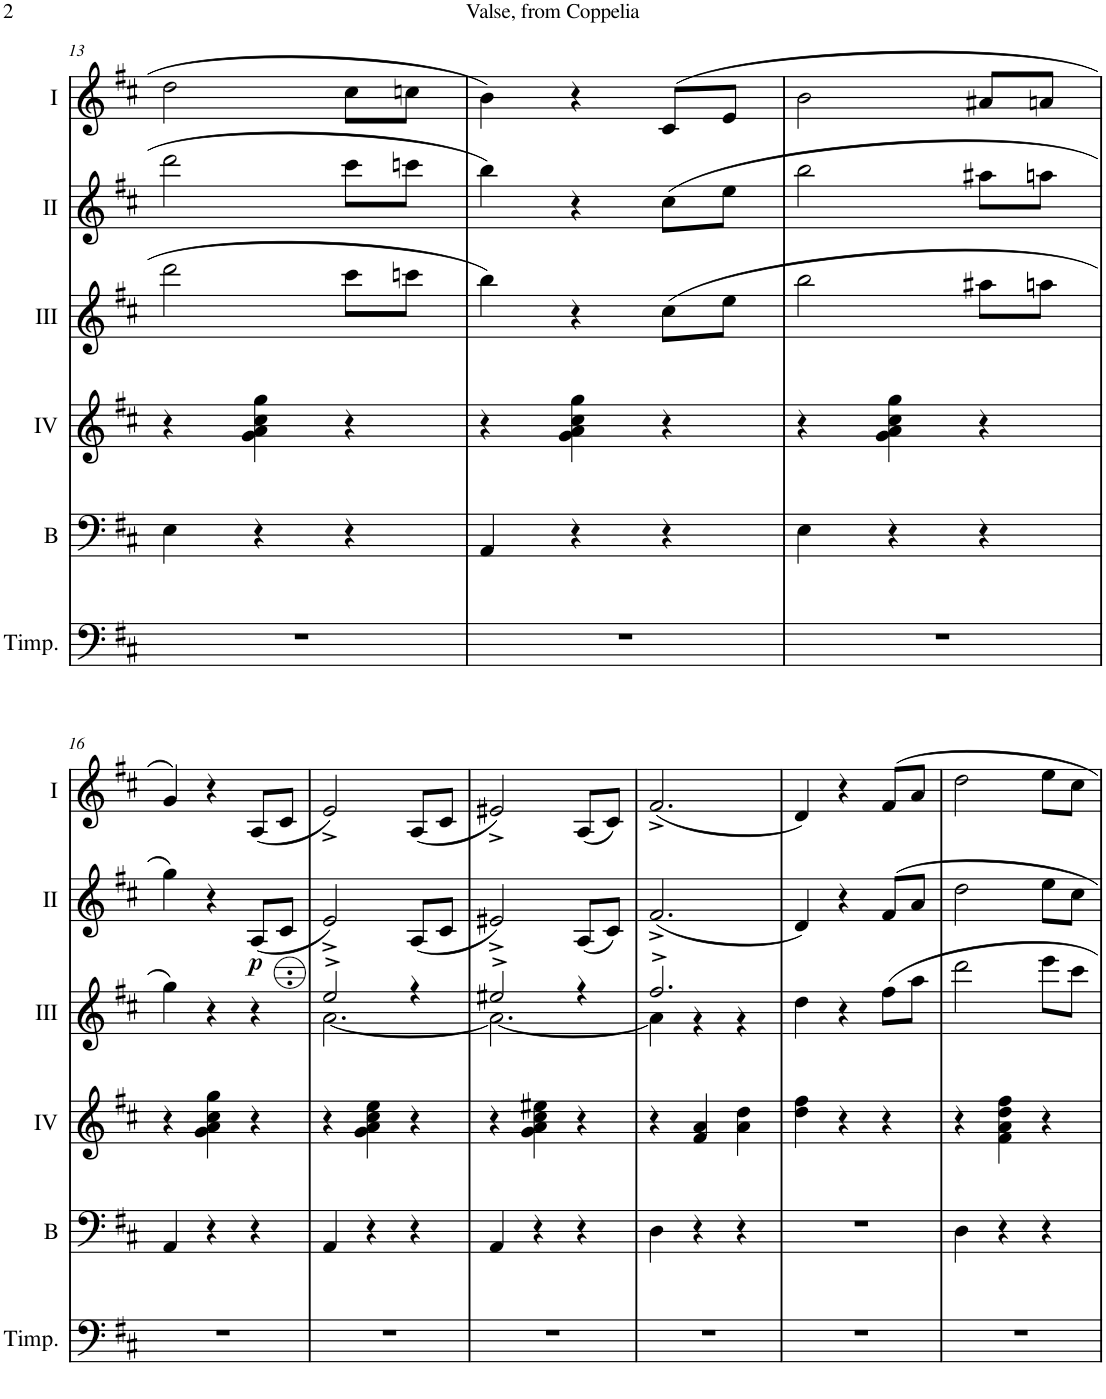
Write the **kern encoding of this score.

**kern	**kern	**kern	**kern	**kern	**dynam	**kern
*part6	*part5	*part4	*part3	*part2	*part2	*part1
*staff6	*staff5	*staff4	*staff3	*staff2	*staff2	*staff1
*I"Timpani	*I"Bass	*I"Acc. 4	*I"Acc. 3	*I"Acc. 2	*	*I"Acc. 1
*I'Timp.	*I'B	*	*	*	*	*
!!LO:PB:g=z
*clefF4	*clefF4	*clefG2	*clefG2	*clefG2	*	*clefG2
*	*Trd7c12	*Trd7c12	*Trd7c12	*	*	*
*k[f#c#]	*k[f#c#]	*k[f#c#]	*k[f#c#]	*k[f#c#]	*	*k[f#c#]
*M3/4	*M3/4	*M3/4	*M3/4	*M3/4	*	*M3/4
=13	=13	=13	=13	=13	=13	=13
2.r	4E\	4r	2ddd\	2ddd\	.	2dd\
.	4r	4g\ 4a\ 4cc#\ 4gg\	.	.	.	.
.	4r	4r	8ccc#\L	8ccc#\L	.	8cc#\L
.	.	.	8cccn\J	8cccn\J	.	8ccn\J
=14	=14	=14	=14	=14	=14	=14
2.r	4AA/	4r	4bb\	4bb\	.	4b\
.	4r	4g\ 4a\ 4cc#\ 4gg\	4r	4r	.	4r
.	4r	4r	(8cc#\L	(8cc#\L	.	(8c#/L
.	.	.	8ee\J	8ee\J	.	8e/J
=15	=15	=15	=15	=15	=15	=15
2.r	4E\	4r	2bb\	2bb\	.	2b\
.	4r	4g\ 4a\ 4cc#\ 4gg\	.	.	.	.
.	4r	4r	8aa#X\L	8aa#X\L	.	8a#X/L
.	.	.	8aan\J	8aan\J	.	8an/J
!!LO:LB:g=z
=16	=16	=16	=16	=16	=16	=16
2.r	4AA/	4r	4gg\)	4gg\)	.	4g/)
.	4r	4g\ 4a\ 4cc#\ 4gg\	4r	4r	.	4r
!	!	!	!	!	!LO:DY:b	!
.	4r	4r	4r	(8A/L	p	(8A/L
.	.	.	.	8c#/J	.	8c#/J
=17	=17	=17	=17	=17	=17	=17
*	*	*	*^	*	*	*
2.r	4AA/	4r	2ee^/	[2.a\	2e^/)	.	2e^/)
.	4r	4g\ 4a\ 4cc#\ 4ee\	.	.	.	.	.
.	4r	4r	4r	.	(8A/L	.	(8A/L
.	.	.	.	.	8c#/J	.	8c#/J
=18	=18	=18	=18	=18	=18	=18	=18
2.r	4AA/	4r	2ee#X^/	2.a\_	2e#X^/)	.	2e#X^/)
.	4r	4g\ 4a\ 4cc#\ 4ee#X\	.	.	.	.	.
.	4r	4r	4r	.	(8A/L	.	(8A/L
.	.	.	.	.	8c#/J)	.	8c#/J)
=19	=19	=19	=19	=19	=19	=19	=19
2.r	4D\	4r	2.ff#^/	4a\]	(2.f#^/	.	(2.f#^/
.	4r	4f#/ 4a/	.	4r	.	.	.
.	4r	4a\ 4dd\	.	4r	.	.	.
*	*	*	*v	*v	*	*	*
=20	=20	=20	=20	=20	=20	=20
2.r	2.r	4dd\ 4ff#\	4dd\	4d/)	.	4d/)
.	.	4r	4r	4r	.	4r
.	.	4r	8ff#\L	8f#/L	.	8f#/L
.	.	.	8aa\J	8a/J	.	8a/J
=21	=21	=21	=21	=21	=21	=21
2.r	4D\	4r	2ddd\	2dd\	.	2dd\
.	4r	4f#\ 4a\ 4dd\ 4ff#\	.	.	.	.
.	4r	4r	8eee\L	8ee\L	.	8ee\L
.	.	.	8ccc#\J	8cc#\J	.	8cc#\J
=	=	=	=	=	=	=
*-	*-	*-	*-	*-	*-	*-
